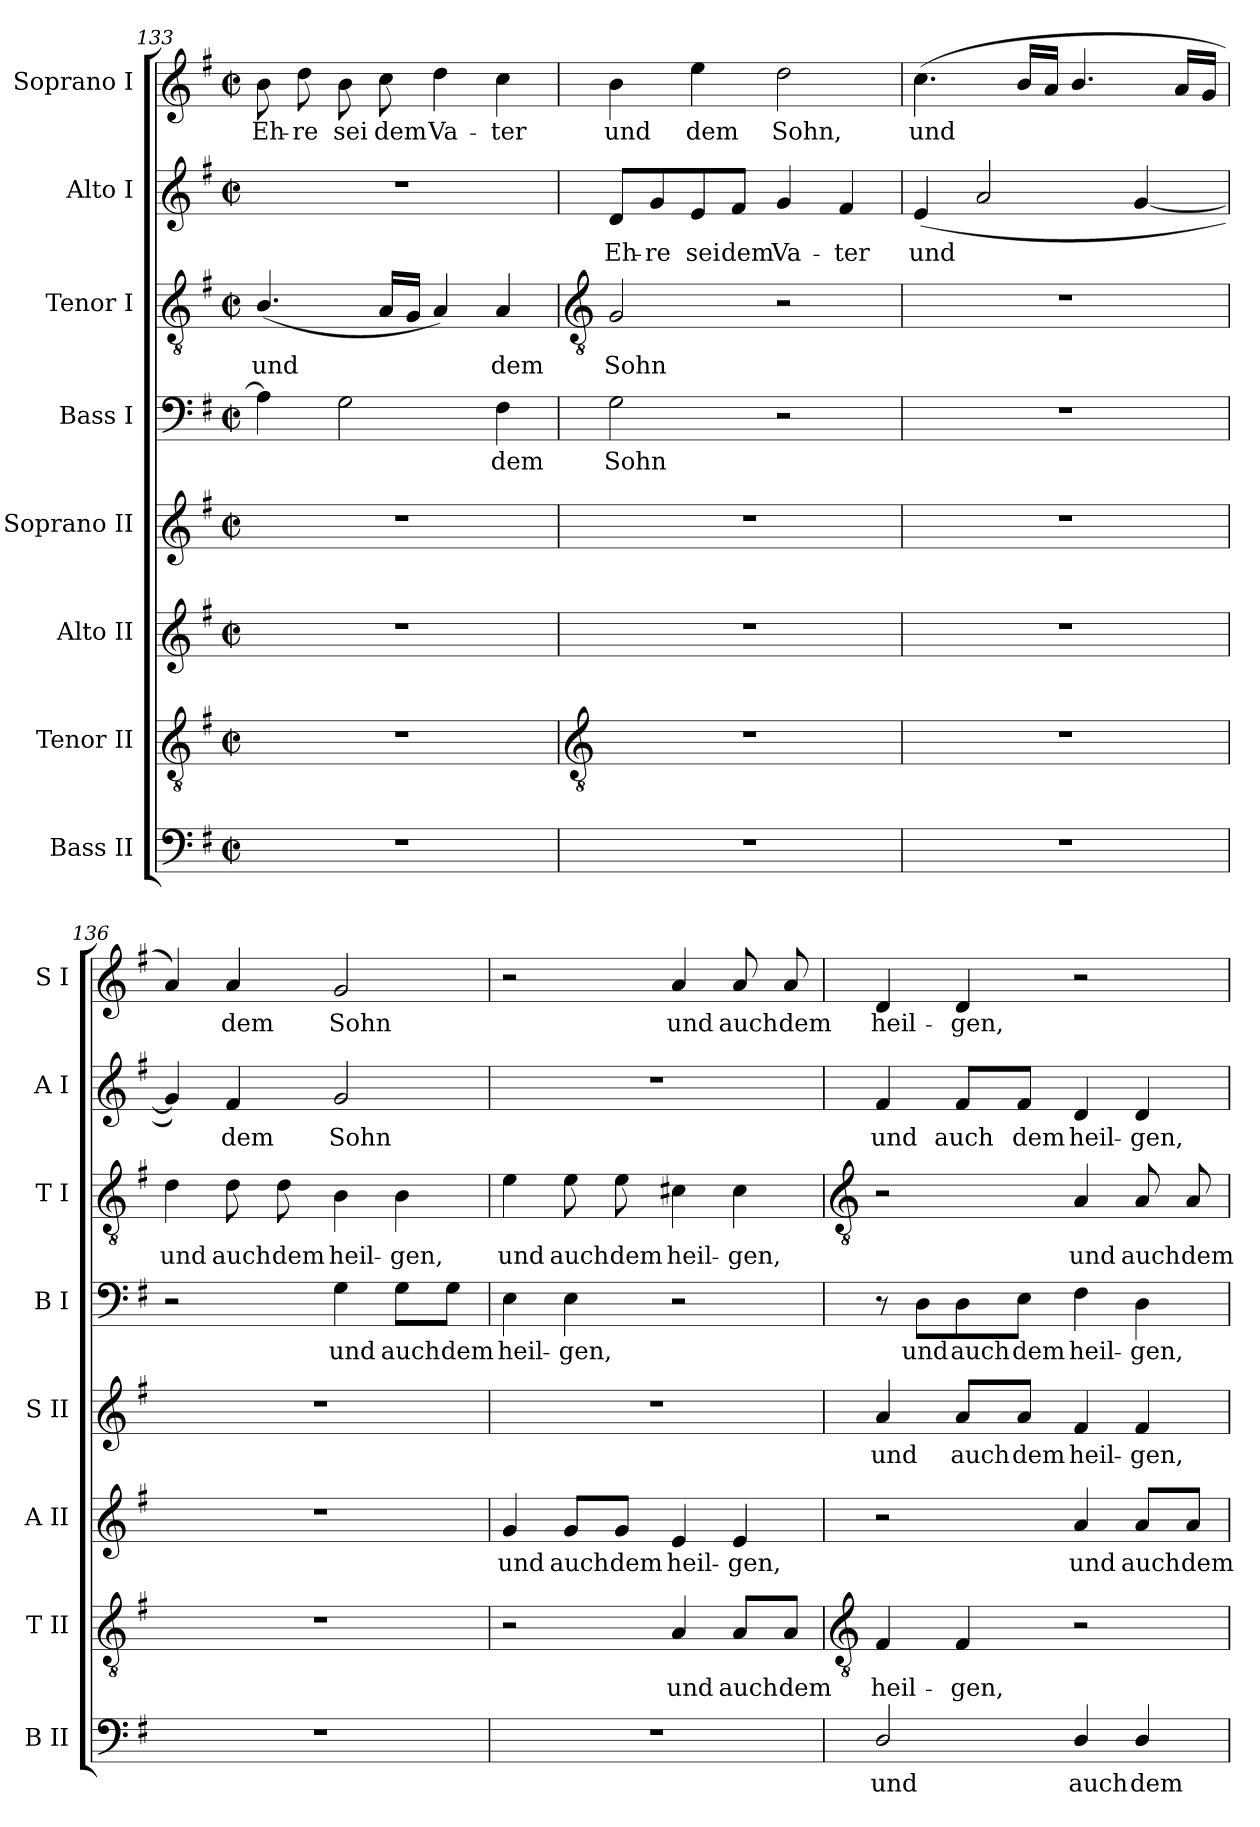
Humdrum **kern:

**kern	**text	**kern	**text	**kern	**text	**kern	**text	**kern	**text	**kern	**text	**kern	**text	**kern	**text
*part8	*part8	*part7	*part7	*part6	*part6	*part5	*part5	*part4	*part4	*part3	*part3	*part2	*part2	*part1	*part1
*staff8	*staff8	*staff7	*staff7	*staff6	*staff6	*staff5	*staff5	*staff4	*staff4	*staff3	*staff3	*staff2	*staff2	*staff1	*staff1
*I"Bass II	*	*I"Tenor II	*	*I"Alto II	*	*I"Soprano II	*	*I"Bass I	*	*I"Tenor I	*	*I"Alto I	*	*I"Soprano I	*
*I'B II	*	*I'T II	*	*I'A II	*	*I'S II	*	*I'B I	*	*I'T I	*	*I'A I	*	*I'S I	*
*clefF4	*	*clefGv2	*	*clefG2	*	*clefG2	*	*clefF4	*	*clefGv2	*	*clefG2	*	*clefG2	*
*k[f#]	*	*k[f#]	*	*k[f#]	*	*k[f#]	*	*k[f#]	*	*k[f#]	*	*k[f#]	*	*k[f#]	*
*G:	*	*G:	*	*G:	*	*G:	*	*G:	*	*G:	*	*G:	*	*G:	*
*M2/2	*	*M2/2	*	*M2/2	*	*M2/2	*	*M2/2	*	*M2/2	*	*M2/2	*	*M2/2	*
*met(c|)	*	*met(c|)	*	*met(c|)	*	*met(c|)	*	*met(c|)	*	*met(c|)	*	*met(c|)	*	*met(c|)	*
=133	=133	=133	=133	=133	=133	=133	=133	=133	=133	=133	=133	=133	=133	=133	=133
!	!	!	!	!	!	!	!	!	!	!	!LO:LY:b	!	!	!	!LO:LY:b
1r	.	1r	.	1r	.	1r	.	4A]	.	(<4.B/	und	1r	.	8b	Eh-
!	!	!	!	!	!	!	!	!	!	!	!	!	!	!	!LO:LY:b
.	.	.	.	.	.	.	.	.	.	.	.	.	.	8dd	-re
!	!	!	!	!	!	!	!	!	!	!	!	!	!	!	!LO:LY:b
.	.	.	.	.	.	.	.	2G	.	.	.	.	.	8b	sei
!	!	!	!	!	!	!	!	!	!	!	!	!	!	!	!LO:LY:b
.	.	.	.	.	.	.	.	.	.	16ALL	.	.	.	8cc	dem
.	.	.	.	.	.	.	.	.	.	16GJJ	.	.	.	.	.
!	!	!	!	!	!	!	!	!	!	!	!	!	!	!	!LO:LY:b
.	.	.	.	.	.	.	.	.	.	4A)	.	.	.	4dd	Va-
!	!	!	!	!	!	!	!	!	!LO:LY:b	!	!LO:LY:b	!	!	!	!LO:LY:b
.	.	.	.	.	.	.	.	4F#	dem	4A	dem	.	.	4cc	-ter
!!LO:LB:g=z
=134	=134	=134	=134	=134	=134	=134	=134	=134	=134	=134	=134	=134	=134	=134	=134
*	*	*clefGv2	*	*	*	*	*	*	*	*clefGv2	*	*	*	*	*
!	!	!	!	!	!	!	!	!	!LO:LY:b	!	!LO:LY:b	!	!LO:LY:b	!	!LO:LY:b
1r	.	1r	.	1r	.	1r	.	2G	Sohn	2G	Sohn	8d/L	Eh-	4b	und
!	!	!	!	!	!	!	!	!	!	!	!	!	!LO:LY:b	!	!
.	.	.	.	.	.	.	.	.	.	.	.	8g/	-re	.	.
!	!	!	!	!	!	!	!	!	!	!	!	!	!LO:LY:b	!	!LO:LY:b
.	.	.	.	.	.	.	.	.	.	.	.	8e/	sei	4ee	dem
!	!	!	!	!	!	!	!	!	!	!	!	!	!LO:LY:b	!	!
.	.	.	.	.	.	.	.	.	.	.	.	8f#/J	dem	.	.
!	!	!	!	!	!	!	!	!	!	!	!	!	!LO:LY:b	!	!LO:LY:b
.	.	.	.	.	.	.	.	2r	.	2r	.	4g	Va-	2dd	Sohn,
!	!	!	!	!	!	!	!	!	!	!	!	!	!LO:LY:b	!	!
.	.	.	.	.	.	.	.	.	.	.	.	4f#	-ter	.	.
=135	=135	=135	=135	=135	=135	=135	=135	=135	=135	=135	=135	=135	=135	=135	=135
!	!	!	!	!	!	!	!	!	!	!	!	!	!LO:LY:b	!	!LO:LY:b
1r	.	1r	.	1r	.	1r	.	1r	.	1r	.	(<4e	und	(<4.cc	und
.	.	.	.	.	.	.	.	.	.	.	.	2a	.	.	.
.	.	.	.	.	.	.	.	.	.	.	.	.	.	16bLL	.
.	.	.	.	.	.	.	.	.	.	.	.	.	.	16aJJ	.
.	.	.	.	.	.	.	.	.	.	.	.	.	.	4.b/	.
.	.	.	.	.	.	.	.	.	.	.	.	[4g	.	.	.
.	.	.	.	.	.	.	.	.	.	.	.	.	.	16aLL	.
.	.	.	.	.	.	.	.	.	.	.	.	.	.	16gJJ	.
=136	=136	=136	=136	=136	=136	=136	=136	=136	=136	=136	=136	=136	=136	=136	=136
!	!	!	!	!	!	!	!	!	!	!	!LO:LY:b	!	!	!	!
1r	.	1r	.	1r	.	1r	.	2r	.	4d	und	4g])	.	4a)	.
!	!	!	!	!	!	!	!	!	!	!	!LO:LY:b	!	!LO:LY:b	!	!LO:LY:b
.	.	.	.	.	.	.	.	.	.	8d	auch	4f#	dem	4a	dem
!	!	!	!	!	!	!	!	!	!	!	!LO:LY:b	!	!	!	!
.	.	.	.	.	.	.	.	.	.	8d	dem	.	.	.	.
!	!	!	!	!	!	!	!	!	!LO:LY:b	!	!LO:LY:b	!	!LO:LY:b	!	!LO:LY:b
.	.	.	.	.	.	.	.	4G	und	4B	heil-	2g	Sohn	2g	Sohn
!	!	!	!	!	!	!	!	!	!LO:LY:b	!	!LO:LY:b	!	!	!	!
.	.	.	.	.	.	.	.	8G\L	auch	4B	-gen,	.	.	.	.
!	!	!	!	!	!	!	!	!	!LO:LY:b	!	!	!	!	!	!
.	.	.	.	.	.	.	.	8G\J	dem	.	.	.	.	.	.
=137	=137	=137	=137	=137	=137	=137	=137	=137	=137	=137	=137	=137	=137	=137	=137
!	!	!	!	!	!LO:LY:b	!	!	!	!LO:LY:b	!	!LO:LY:b	!	!	!	!
1r	.	2r	.	4g	und	1r	.	4E	heil-	4e	und	1r	.	2r	.
!	!	!	!	!	!LO:LY:b	!	!	!	!LO:LY:b	!	!LO:LY:b	!	!	!	!
.	.	.	.	8g/L	auch	.	.	4E	-gen,	8e	auch	.	.	.	.
!	!	!	!	!	!LO:LY:b	!	!	!	!	!	!LO:LY:b	!	!	!	!
.	.	.	.	8g/J	dem	.	.	.	.	8e	dem	.	.	.	.
!	!	!	!LO:LY:b	!	!LO:LY:b	!	!	!	!	!	!LO:LY:b	!	!	!	!LO:LY:b
.	.	4A	und	4e	heil-	.	.	2r	.	4c#X	heil-	.	.	4a	und
!	!	!	!LO:LY:b	!	!LO:LY:b	!	!	!	!	!	!LO:LY:b	!	!	!	!LO:LY:b
.	.	8A/L	auch	4e	-gen,	.	.	.	.	4c#	-gen,	.	.	8a	auch
!	!	!	!LO:LY:b	!	!	!	!	!	!	!	!	!	!	!	!LO:LY:b
.	.	8A/J	dem	.	.	.	.	.	.	.	.	.	.	8a	dem
!!LO:LB:g=z
=138	=138	=138	=138	=138	=138	=138	=138	=138	=138	=138	=138	=138	=138	=138	=138
*	*	*clefGv2	*	*	*	*	*	*	*	*clefGv2	*	*	*	*	*
!	!LO:LY:b	!	!LO:LY:b	!	!	!	!LO:LY:b	!	!	!	!	!	!LO:LY:b	!	!LO:LY:b
2D/	und	4F#	heil-	2r	.	4a	und	8r	.	2r	.	4f#	und	4d	heil-
!	!	!	!	!	!	!	!	!	!LO:LY:b	!	!	!	!	!	!
.	.	.	.	.	.	.	.	8D\L	und	.	.	.	.	.	.
!	!	!	!LO:LY:b	!	!	!	!LO:LY:b	!	!LO:LY:b	!	!	!	!LO:LY:b	!	!LO:LY:b
.	.	4F#	-gen,	.	.	8a/L	auch	8D\	auch	.	.	8f#/L	auch	4d	-gen,
!	!	!	!	!	!	!	!LO:LY:b	!	!LO:LY:b	!	!	!	!LO:LY:b	!	!
.	.	.	.	.	.	8a/J	dem	8E\J	dem	.	.	8f#/J	dem	.	.
!	!LO:LY:b	!	!	!	!LO:LY:b	!	!LO:LY:b	!	!LO:LY:b	!	!LO:LY:b	!	!LO:LY:b	!	!
4D/	auch	2r	.	4a	und	4f#	heil-	4F#	heil-	4A	und	4d	heil-	2r	.
!	!LO:LY:b	!	!	!	!LO:LY:b	!	!LO:LY:b	!	!LO:LY:b	!	!LO:LY:b	!	!LO:LY:b	!	!
4D/	dem	.	.	8a/L	auch	4f#	-gen,	4D	-gen,	8A	auch	4d	-gen,	.	.
!	!	!	!	!	!LO:LY:b	!	!	!	!	!	!LO:LY:b	!	!	!	!
.	.	.	.	8a/J	dem	.	.	.	.	8A	dem	.	.	.	.
=	=	=	=	=	=	=	=	=	=	=	=	=	=	=	=
*-	*-	*-	*-	*-	*-	*-	*-	*-	*-	*-	*-	*-	*-	*-	*-
